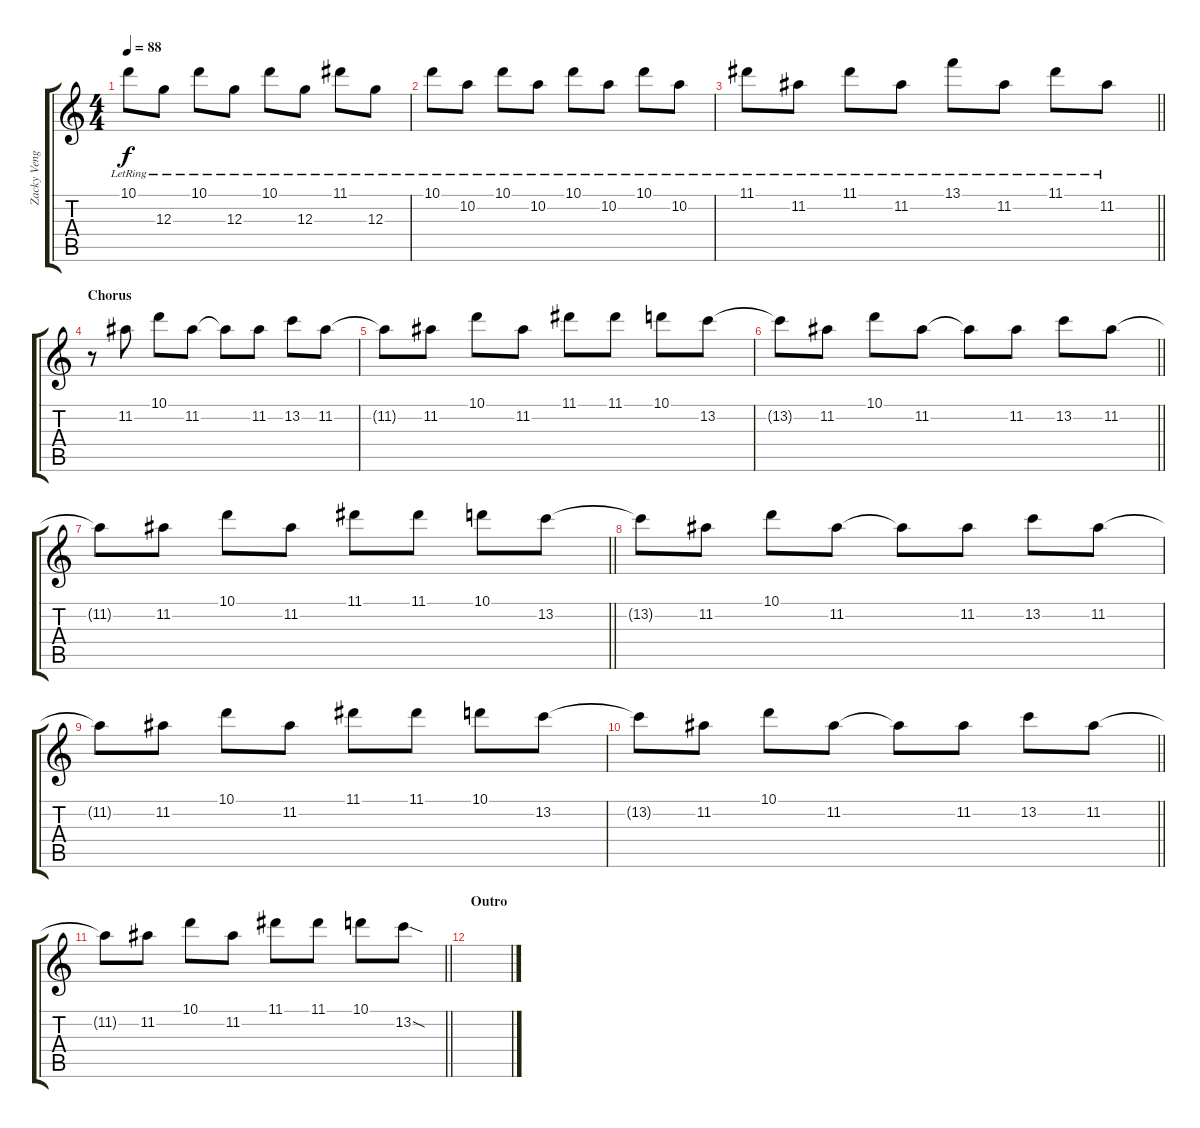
\track ("Zacky Vengeance (Lead)" "Zacky Veng") {instrument distortionguitar}
\staff {score tabs}
\tuning (E4 B3 G3 D3 A2 D2) {hide}
\ts (4 4)
\tempo 88
\clef g2
\ks c
10.1{lr}.8{dy f} 12.3{lr}.8 10.1{lr}.8 12.3{lr}.8 10.1{lr}.8 12.3{lr}.8 11.1{lr}.8 12.3{lr}.8 |
10.1{lr}.8 10.2{lr}.8 10.1{lr}.8 10.2{lr}.8 10.1{lr}.8 10.2{lr}.8 10.1{lr}.8 10.2{lr}.8 |
\barLineRight lightlight
11.1{lr}.8 11.2{lr}.8 11.1{lr}.8 11.2{lr}.8 13.1{lr}.8 11.2{lr}.8 11.1{lr}.8 11.2{lr}.8 |
\section ("" "Chorus")
r.8 11.2.8 10.1.8 11.2.8 11.2{t}.8 11.2.8 13.2.8 11.2.8 |
11.2{t}.8 11.2.8 10.1.8 11.2.8 11.1.8 11.1.8 10.1.8 13.2.8 |
\barLineRight lightlight
13.2{t}.8 11.2.8 10.1.8 11.2.8 11.2{t}.8 11.2.8 13.2.8 11.2.8 |
\barLineRight lightlight
11.2{t}.8 11.2.8 10.1.8 11.2.8 11.1.8 11.1.8 10.1.8 13.2.8 |
13.2{t}.8 11.2.8 10.1.8 11.2.8 11.2{t}.8 11.2.8 13.2.8 11.2.8 |
11.2{t}.8 11.2.8 10.1.8 11.2.8 11.1.8 11.1.8 10.1.8 13.2.8 |
\barLineRight lightlight
13.2{t}.8 11.2.8 10.1.8 11.2.8 11.2{t}.8 11.2.8 13.2.8 11.2.8 |
\barLineRight lightlight
11.2{t}.8 11.2.8 10.1.8 11.2.8 11.1.8 11.1.8 10.1.8 13.2{sod}.8 |
\section ("" "Outro")
